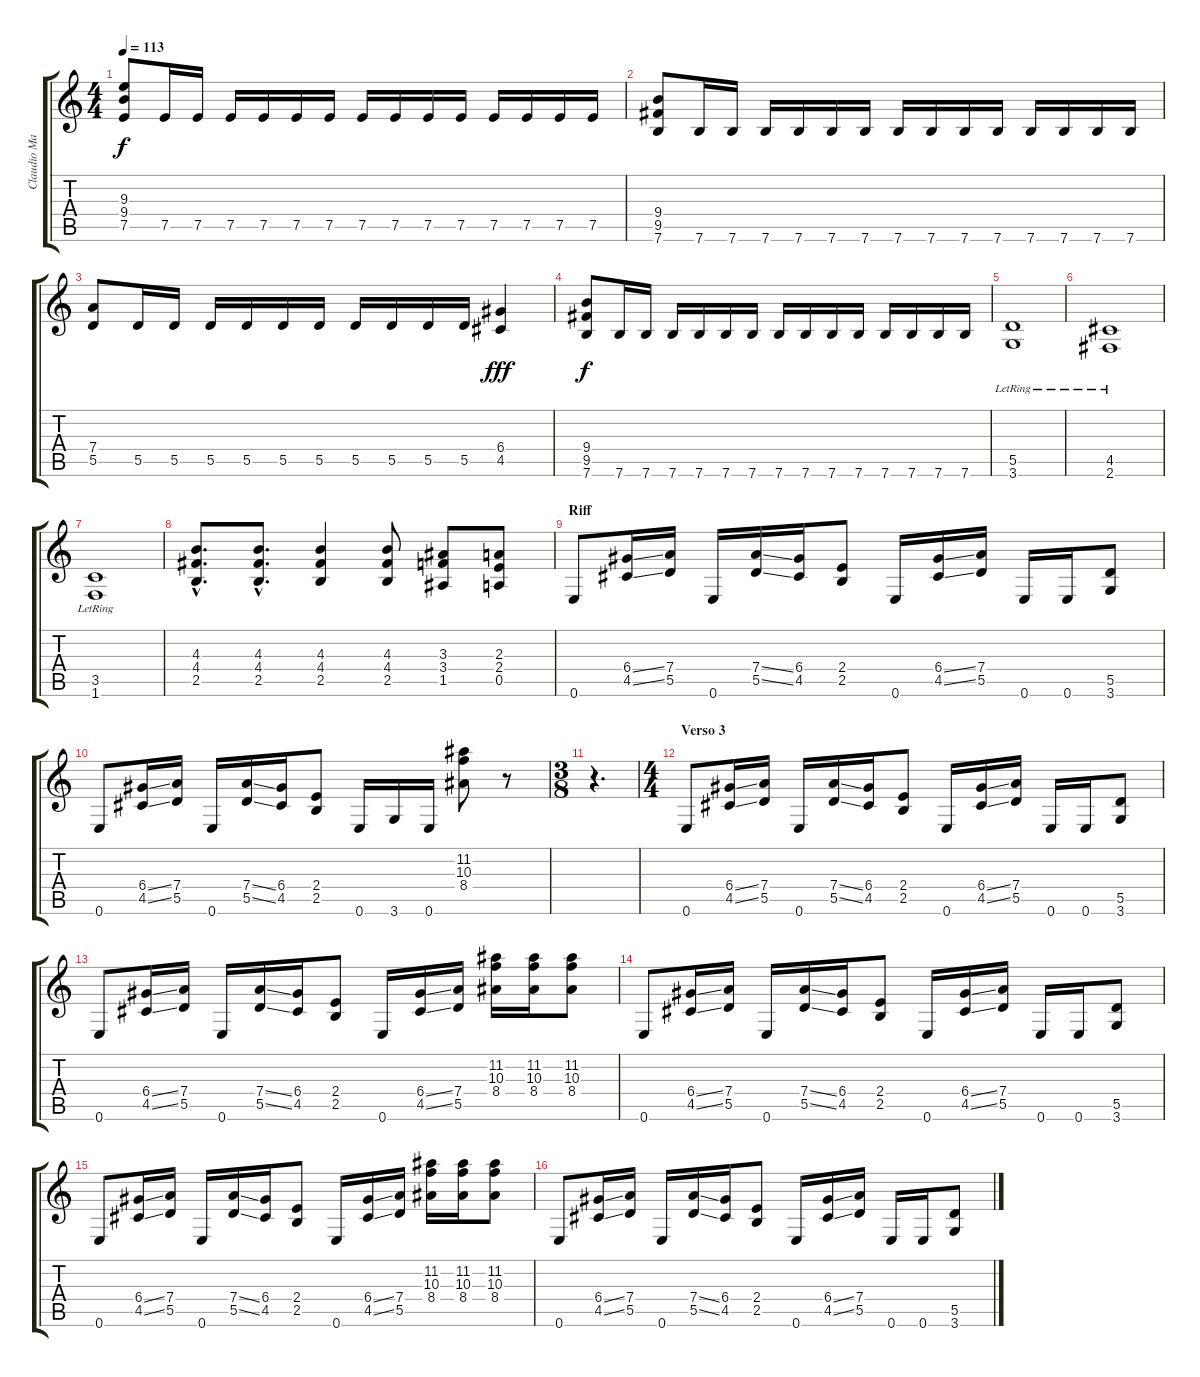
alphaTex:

\track ("Claudio Marciello (Gtr 2)" "Claudio Ma") {instrument distortionguitar}
\staff {score tabs}
\tuning (E4 B3 G3 D3 A2 E2) {hide}
\ts (4 4)
\tempo 113
\clef g2
\ks c
(9.3 9.4 7.5).8{dy f} 7.5.16 7.5.16 7.5.16 7.5.16 7.5.16 7.5.16 7.5.16 7.5.16 7.5.16 7.5.16 7.5.16 7.5.16 7.5.16 7.5.16 |
(9.4 9.5 7.6).8 7.6.16 7.6.16 7.6.16 7.6.16 7.6.16 7.6.16 7.6.16 7.6.16 7.6.16 7.6.16 7.6.16 7.6.16 7.6.16 7.6.16 |
(7.4 5.5).8 5.5.16 5.5.16 5.5.16 5.5.16 5.5.16 5.5.16 5.5.16 5.5.16 5.5.16 5.5.16 (6.4 4.5).4{dy fff} |
(9.4 9.5 7.6).8{dy f} 7.6.16 7.6.16 7.6.16 7.6.16 7.6.16 7.6.16 7.6.16 7.6.16 7.6.16 7.6.16 7.6.16 7.6.16 7.6.16 7.6.16 |
(5.5 3.6{lr}).1 |
(4.5 2.6{lr}).1 |
(3.5 1.6{lr}).1 |
(4.3{hac} 4.4{hac} 2.5{hac}).8{d} (4.3{hac} 4.4{hac} 2.5{hac}).8{d} (4.3 4.4 2.5).4 (4.3 4.4 2.5).8 (3.3 3.4 1.5).8 (2.3 2.4 0.5).8 |
\section ("" "Riff")
0.6.8 (6.4{ss} 4.5{ss}).16 (7.4 5.5).16 0.6.16 (7.4{ss} 5.5{ss}).16 (6.4 4.5).16 (2.4 2.5).8 0.6.16 (6.4{ss} 4.5{ss}).16 (7.4 5.5).16 0.6.16 0.6.16 (5.5 3.6).8 |
0.6.8 (6.4{ss} 4.5{ss}).16 (7.4 5.5).16 0.6.16 (7.4{ss} 5.5{ss}).16 (6.4 4.5).16 (2.4 2.5).8 0.6.16 3.6.16 0.6.16 (11.2 10.3 8.4).8 r.8 |
\ts (3 8)
r.4{d} |
\ts (4 4)
\section ("" "Verso 3")
0.6.8 (6.4{ss} 4.5{ss}).16 (7.4 5.5).16 0.6.16 (7.4{ss} 5.5{ss}).16 (6.4 4.5).16 (2.4 2.5).8 0.6.16 (6.4{ss} 4.5{ss}).16 (7.4 5.5).16 0.6.16 0.6.16 (5.5 3.6).8 |
0.6.8 (6.4{ss} 4.5{ss}).16 (7.4 5.5).16 0.6.16 (7.4{ss} 5.5{ss}).16 (6.4 4.5).16 (2.4 2.5).8 0.6.16 (6.4{ss} 4.5{ss}).16 (7.4 5.5).16 (11.2 10.3 8.4).16 (11.2 10.3 8.4).16 (11.2 10.3 8.4).8 |
0.6.8 (6.4{ss} 4.5{ss}).16 (7.4 5.5).16 0.6.16 (7.4{ss} 5.5{ss}).16 (6.4 4.5).16 (2.4 2.5).8 0.6.16 (6.4{ss} 4.5{ss}).16 (7.4 5.5).16 0.6.16 0.6.16 (5.5 3.6).8 |
0.6.8 (6.4{ss} 4.5{ss}).16 (7.4 5.5).16 0.6.16 (7.4{ss} 5.5{ss}).16 (6.4 4.5).16 (2.4 2.5).8 0.6.16 (6.4{ss} 4.5{ss}).16 (7.4 5.5).16 (11.2 10.3 8.4).16 (11.2 10.3 8.4).16 (11.2 10.3 8.4).8 |
0.6.8 (6.4{ss} 4.5{ss}).16 (7.4 5.5).16 0.6.16 (7.4{ss} 5.5{ss}).16 (6.4 4.5).16 (2.4 2.5).8 0.6.16 (6.4{ss} 4.5{ss}).16 (7.4 5.5).16 0.6.16 0.6.16 (5.5 3.6).8
